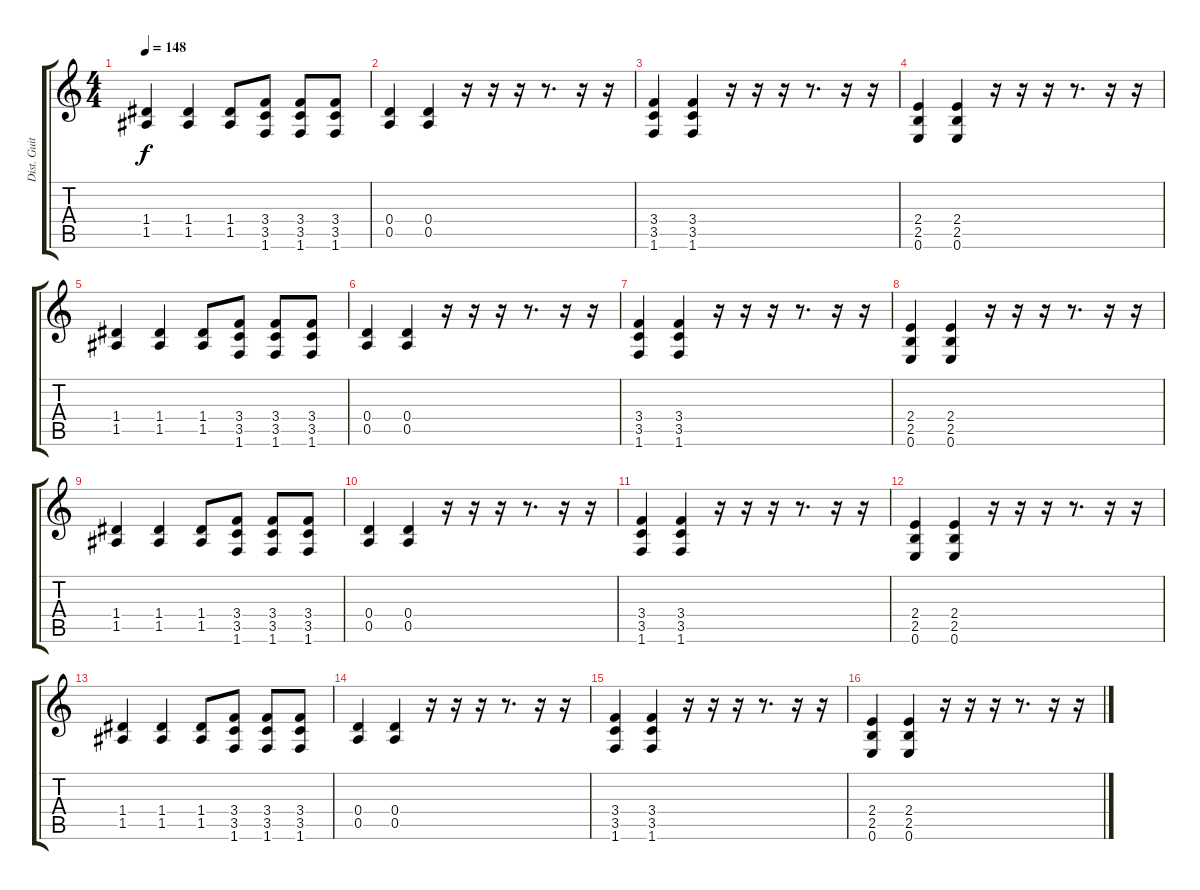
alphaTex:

\track ("Dist. Guitar 1" "Dist. Guit") {instrument distortionguitar}
\staff {score tabs}
\tuning (E4 B3 G3 D3 A2 E2) {hide}
\ts (4 4)
\tempo 148
\clef g2
\ks c
(1.4 1.5).4{dy f} (1.4 1.5).4 (1.4 1.5).8 (3.4 3.5 1.6).8 (3.4 3.5 1.6).8 (3.4 3.5 1.6).8 |
(0.4 0.5).4 (0.4 0.5).4 r.16 r.16 r.16 r.8{d} r.16 r.16 |
(3.4 3.5 1.6).4 (3.4 3.5 1.6).4 r.16 r.16 r.16 r.8{d} r.16 r.16 |
(2.4 2.5 0.6).4 (2.4 2.5 0.6).4 r.16 r.16 r.16 r.8{d} r.16 r.16 |
(1.4 1.5).4 (1.4 1.5).4 (1.4 1.5).8 (3.4 3.5 1.6).8 (3.4 3.5 1.6).8 (3.4 3.5 1.6).8 |
(0.4 0.5).4 (0.4 0.5).4 r.16 r.16 r.16 r.8{d} r.16 r.16 |
(3.4 3.5 1.6).4 (3.4 3.5 1.6).4 r.16 r.16 r.16 r.8{d} r.16 r.16 |
(2.4 2.5 0.6).4 (2.4 2.5 0.6).4 r.16 r.16 r.16 r.8{d} r.16 r.16 |
(1.4 1.5).4 (1.4 1.5).4 (1.4 1.5).8 (3.4 3.5 1.6).8 (3.4 3.5 1.6).8 (3.4 3.5 1.6).8 |
(0.4 0.5).4 (0.4 0.5).4 r.16 r.16 r.16 r.8{d} r.16 r.16 |
(3.4 3.5 1.6).4 (3.4 3.5 1.6).4 r.16 r.16 r.16 r.8{d} r.16 r.16 |
(2.4 2.5 0.6).4 (2.4 2.5 0.6).4 r.16 r.16 r.16 r.8{d} r.16 r.16 |
(1.4 1.5).4 (1.4 1.5).4 (1.4 1.5).8 (3.4 3.5 1.6).8 (3.4 3.5 1.6).8 (3.4 3.5 1.6).8 |
(0.4 0.5).4 (0.4 0.5).4 r.16 r.16 r.16 r.8{d} r.16 r.16 |
(3.4 3.5 1.6).4 (3.4 3.5 1.6).4 r.16 r.16 r.16 r.8{d} r.16 r.16 |
(2.4 2.5 0.6).4 (2.4 2.5 0.6).4 r.16 r.16 r.16 r.8{d} r.16 r.16
